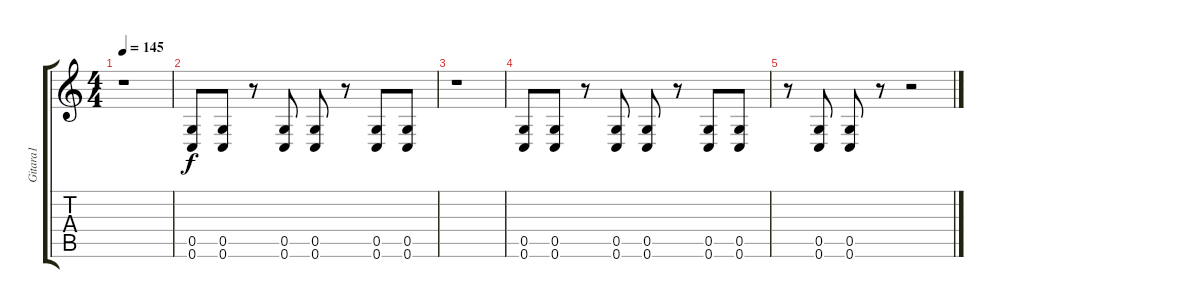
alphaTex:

\track ("Gitara1" "Gitara1") {instrument distortionguitar}
\staff {score tabs}
\tuning (D4 A3 F3 C3 G2 C2) {hide}
\ts (4 4)
\tempo 145
\clef g2
\ks c
r.1{dy f} |
(0.5 0.6).8 (0.5 0.6).8 r.8 (0.5 0.6).8 (0.5 0.6).8 r.8 (0.5 0.6).8 (0.5 0.6).8 |
r.1 |
(0.5 0.6).8 (0.5 0.6).8 r.8 (0.5 0.6).8 (0.5 0.6).8 r.8 (0.5 0.6).8 (0.5 0.6).8 |
r.8 (0.5 0.6).8 (0.5 0.6).8 r.8 r.2
